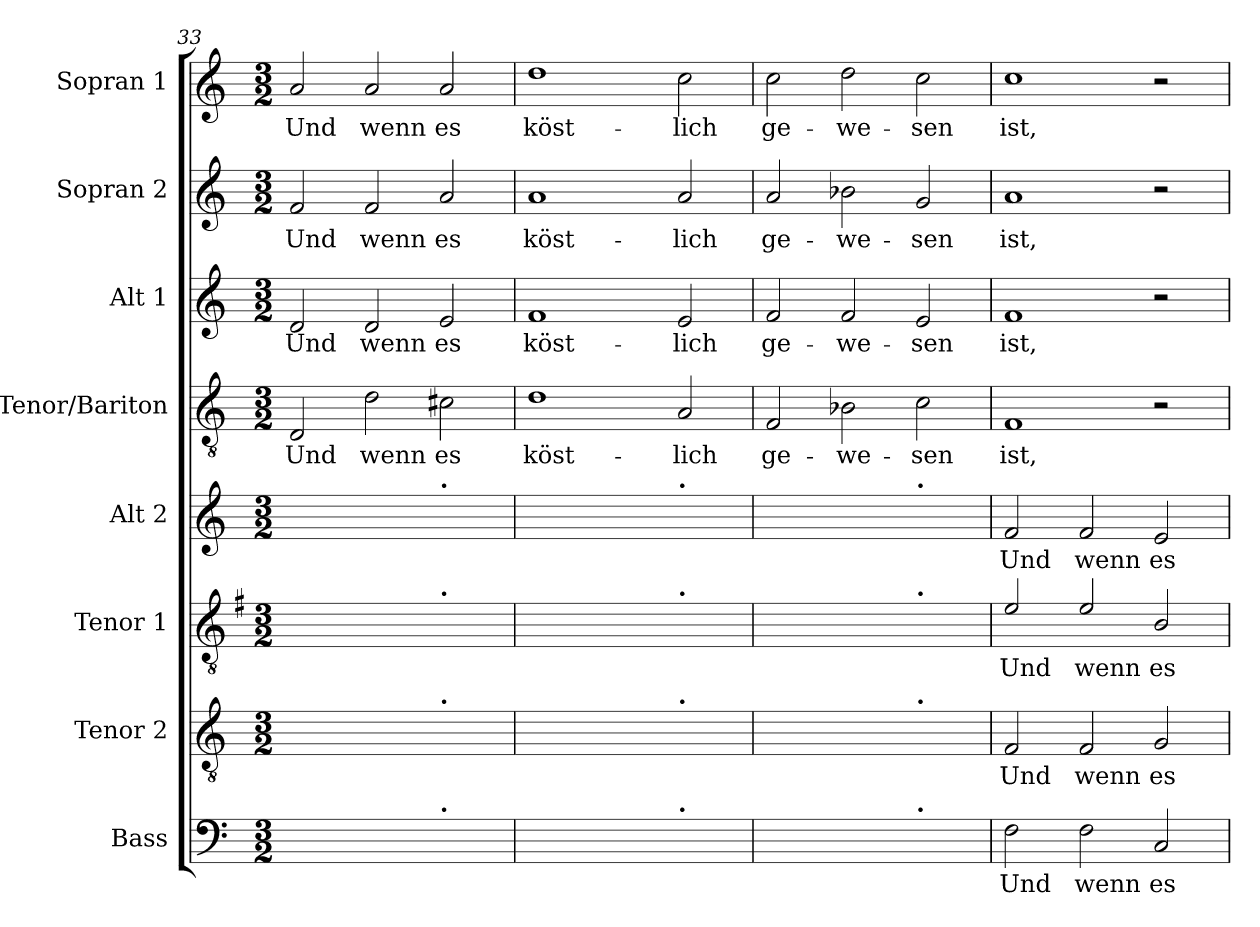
**kern	**text	**kern	**text	**kern	**text	**kern	**text	**kern	**text	**kern	**text	**kern	**text	**kern	**text
*part8	*part8	*part7	*part7	*part6	*part6	*part5	*part5	*part4	*part4	*part3	*part3	*part2	*part2	*part1	*part1
*staff8	*staff8	*staff7	*staff7	*staff6	*staff6	*staff5	*staff5	*staff4	*staff4	*staff3	*staff3	*staff2	*staff2	*staff1	*staff1
*I"Bass	*	*I"Tenor 2	*	*I"Tenor 1	*	*I"Alt 2	*	*I"Tenor/Bariton	*	*I"Alt 1	*	*I"Sopran 2	*	*I"Sopran 1	*
*I'B	*	*I'T 2	*	*I'T 1	*	*I'A 2	*	*I'T/B	*	*I'A 1	*	*I'S 2	*	*I'S 1	*
!!LO:LB:g=z
*clefF4	*	*clefGv2	*	*clefGv2	*	*clefG2	*	*clefGv2	*	*clefG2	*	*clefG2	*	*clefG2	*
*	*	*	*	*ITrd4c7	*	*	*	*	*	*	*	*	*	*	*
*k[]	*	*k[]	*	*k[]	*	*k[]	*	*k[]	*	*k[]	*	*k[]	*	*k[]	*
*M3/2	*	*M3/2	*	*M3/2	*	*M3/2	*	*M3/2	*	*M3/2	*	*M3/2	*	*M3/2	*
=33	=33	=33	=33	=33	=33	=33	=33	=33	=33	=33	=33	=33	=33	=33	=33
!	!	!	!	!	!	!	!	!	!LO:LY:b	!	!LO:LY:b	!	!LO:LY:b	!	!LO:LY:b
2ryy	.	2ryy	.	2ryy	.	2ryy	.	2D/	Und	2d/	Und	2f/	Und	2a/	Und
!	!	!	!	!	!	!	!	!	!LO:LY:b	!	!LO:LY:b	!	!LO:LY:b	!	!LO:LY:b
2ryy	.	2ryy	.	2ryy	.	2ryy	.	2d\	wenn	2d/	wenn	2f/	wenn	2a/	wenn
!	!	!	!	!	!	!LO:TX:a:B:t=.	!	!	!	!	!	!	!	!	!
!	!	!	!	!LO:TX:a:B:t=.	!	!	!	!	!	!	!	!	!	!	!
!	!	!LO:TX:a:B:t=.	!	!	!	!	!	!	!	!	!	!	!	!	!
!LO:TX:a:B:t=.	!	!	!	!	!	!	!	!	!	!	!	!	!	!	!
!	!	!	!	!	!	!	!	!	!LO:LY:b	!	!LO:LY:b	!	!LO:LY:b	!	!LO:LY:b
2ryy	.	2ryy	.	2ryy	.	2ryy	.	2c#X\	es	2e/	es	2a/	es	2a/	es
=34	=34	=34	=34	=34	=34	=34	=34	=34	=34	=34	=34	=34	=34	=34	=34
!	!	!	!	!	!	!	!	!	!LO:LY:b	!	!LO:LY:b	!	!LO:LY:b	!	!LO:LY:b
2ryy	.	2ryy	.	2ryy	.	2ryy	.	1d	köst-	1f	köst-	1a	köst-	1dd	köst-
2ryy	.	2ryy	.	2ryy	.	2ryy	.	.	.	.	.	.	.	.	.
!	!	!	!	!	!	!LO:TX:a:B:t=.	!	!	!	!	!	!	!	!	!
!	!	!	!	!LO:TX:a:B:t=.	!	!	!	!	!	!	!	!	!	!	!
!	!	!LO:TX:a:B:t=.	!	!	!	!	!	!	!	!	!	!	!	!	!
!LO:TX:a:B:t=.	!	!	!	!	!	!	!	!	!	!	!	!	!	!	!
!	!	!	!	!	!	!	!	!	!LO:LY:b	!	!LO:LY:b	!	!LO:LY:b	!	!LO:LY:b
2ryy	.	2ryy	.	2ryy	.	2ryy	.	2A/	lich	2e/	lich	2a/	lich	2cc\	lich
=35	=35	=35	=35	=35	=35	=35	=35	=35	=35	=35	=35	=35	=35	=35	=35
!	!	!	!	!	!	!	!	!	!LO:LY:b	!	!LO:LY:b	!	!LO:LY:b	!	!LO:LY:b
2ryy	.	2ryy	.	2ryy	.	2ryy	.	2F/	ge-	2f/	ge-	2a/	ge-	2cc\	ge-
!	!	!	!	!	!	!	!	!	!LO:LY:b	!	!LO:LY:b	!	!LO:LY:b	!	!LO:LY:b
2ryy	.	2ryy	.	2ryy	.	2ryy	.	2B-X\	we-	2f/	we-	2b-X\	we-	2dd\	we-
!	!	!	!	!	!	!LO:TX:a:B:t=.	!	!	!	!	!	!	!	!	!
!	!	!	!	!LO:TX:a:B:t=.	!	!	!	!	!	!	!	!	!	!	!
!	!	!LO:TX:a:B:t=.	!	!	!	!	!	!	!	!	!	!	!	!	!
!LO:TX:a:B:t=.	!	!	!	!	!	!	!	!	!	!	!	!	!	!	!
!	!	!	!	!	!	!	!	!	!LO:LY:b	!	!LO:LY:b	!	!LO:LY:b	!	!LO:LY:b
2ryy	.	2ryy	.	2ryy	.	2ryy	.	2c\	sen	2e/	sen	2g/	sen	2cc\	sen
=36	=36	=36	=36	=36	=36	=36	=36	=36	=36	=36	=36	=36	=36	=36	=36
!	!LO:LY:b	!	!LO:LY:b	!	!LO:LY:b	!	!LO:LY:b	!	!LO:LY:b	!	!LO:LY:b	!	!LO:LY:b	!	!LO:LY:b
2F\	Und	2F/	Und	2A/	Und	2f/	Und	1F	ist,	1f	ist,	1a	ist,	1cc	ist,
!	!LO:LY:b	!	!LO:LY:b	!	!LO:LY:b	!	!LO:LY:b	!	!	!	!	!	!	!	!
2F\	wenn	2F/	wenn	2A/	wenn	2f/	wenn	.	.	.	.	.	.	.	.
!	!LO:LY:b	!	!LO:LY:b	!	!LO:LY:b	!	!LO:LY:b	!	!	!	!	!	!	!	!
2C/	es	2G/	es	2E/	es	2e/	es	2r	.	2r	.	2r	.	2r	.
=	=	=	=	=	=	=	=	=	=	=	=	=	=	=	=
*-	*-	*-	*-	*-	*-	*-	*-	*-	*-	*-	*-	*-	*-	*-	*-
